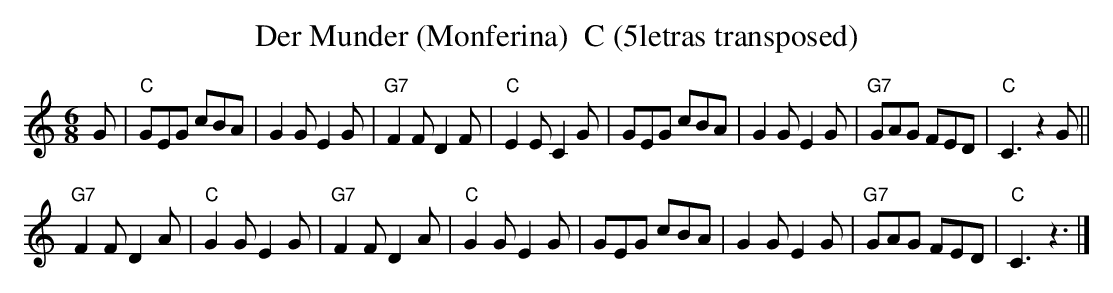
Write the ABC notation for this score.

X:1
T:Der Munder (Monferina)  C (5letras transposed)
M:6/8
L:1/8
K:C transpose=3 %%MIDI gchordon
G | "C"GEG cBA | G2G E2G | "G7"F2F D2F | "C"E2E C2G | GEG cBA | G2G E2G | "G7"GAG FED | "C"C3z2G ||
"G7"F2F D2A | "C"G2G E2G | "G7"F2F D2A | "C"G2G E2G | GEG cBA | G2G E2G | "G7"GAG FED | "C"C3z3 |]
